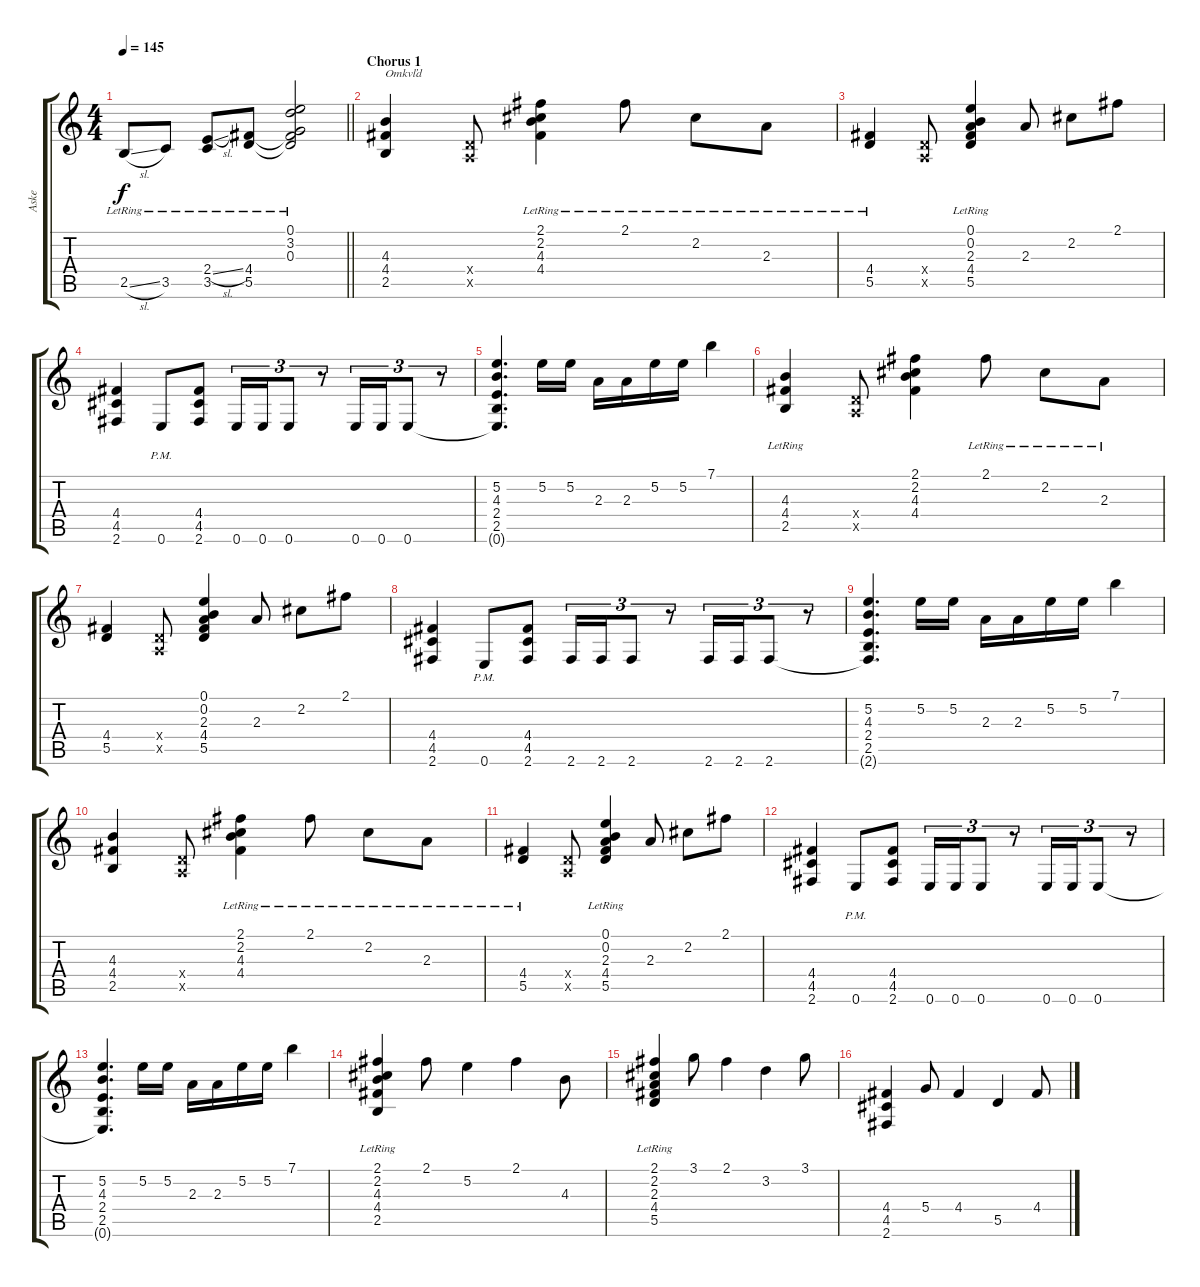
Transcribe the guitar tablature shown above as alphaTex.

\track ("Aske" "Aske") {mute instrument acousticguitarsteel}
\staff {score tabs}
\tuning (E4 B3 G3 D3 A2 E2) {hide}
\ts (4 4)
\tempo 145
\clef g2
\barLineRight lightlight
\ks c
2.5{sl lr}.8{dy f} 3.5{lr}.8 (2.4{sl lr} 3.5).8 (4.4{lr} 5.5{lr}).8 (0.1 3.2{lr} 0.3{lr} 4.4{t} 5.5{t}).2 |
\section ("" "Chorus 1")
(4.3 4.4 2.5).4{txt "Omkvľd" instrument distortionguitar} (0.4{x} 0.5{x}).8 (2.1 2.2 4.3 4.4{lr}).4 2.1{lr}.8 2.2{lr}.8 2.3{lr}.8 |
(4.4 5.5{lr}).4 (0.4{x} 0.5{x}).8 (0.1{lr} 0.2{lr} 2.3{lr} 4.4{lr} 5.5{lr}).4 2.3.8 2.2.8 2.1.8 |
(4.4 4.5 2.6).4 0.6{pm}.8 (4.4 4.5 2.6).8 0.6.16{tu (3 2)} 0.6.16{tu (3 2)} 0.6.8{tu (3 2)} r.8{tu (3 2)} 0.6.16{tu (3 2)} 0.6.16{tu (3 2)} 0.6.8{tu (3 2)} r.8{tu (3 2)} |
(5.2 4.3 2.4 2.5 0.6{t}).4{d} 5.2.16 5.2.16 2.3.16 2.3.16 5.2.16 5.2.16 7.1.4 |
(4.3 4.4{lr} 2.5{lr}).4{instrument distortionguitar} (0.4{x} 0.5{x}).8 (2.1 2.2 4.3 4.4).4 2.1{lr}.8 2.2{lr}.8 2.3{lr}.8 |
(4.4 5.5).4 (0.4{x} 0.5{x}).8 (0.1 0.2 2.3 4.4 5.5).4 2.3.8 2.2.8 2.1.8 |
(4.4 4.5 2.6).4 0.6{pm}.8 (4.4 4.5 2.6).8 2.6.16{tu (3 2)} 2.6.16{tu (3 2)} 2.6.8{tu (3 2)} r.8{tu (3 2)} 2.6.16{tu (3 2)} 2.6.16{tu (3 2)} 2.6.8{tu (3 2)} r.8{tu (3 2)} |
(5.2 4.3 2.4 2.5 2.6{t}).4{d} 5.2.16 5.2.16 2.3.16 2.3.16 5.2.16 5.2.16 7.1.4 |
(4.3 4.4 2.5).4{instrument distortionguitar} (0.4{x} 0.5{x}).8 (2.1 2.2 4.3 4.4{lr}).4 2.1{lr}.8 2.2{lr}.8 2.3{lr}.8 |
(4.4 5.5{lr}).4 (0.4{x} 0.5{x}).8 (0.1{lr} 0.2{lr} 2.3{lr} 4.4{lr} 5.5{lr}).4 2.3.8 2.2.8 2.1.8 |
(4.4 4.5 2.6).4 0.6{pm}.8 (4.4 4.5 2.6).8 0.6.16{tu (3 2)} 0.6.16{tu (3 2)} 0.6.8{tu (3 2)} r.8{tu (3 2)} 0.6.16{tu (3 2)} 0.6.16{tu (3 2)} 0.6.8{tu (3 2)} r.8{tu (3 2)} |
(5.2 4.3 2.4 2.5 0.6{t}).4{d} 5.2.16 5.2.16 2.3.16 2.3.16 5.2.16 5.2.16 7.1.4 |
(2.1 2.2{lr} 4.3 4.4 2.5).4{instrument distortionguitar} 2.1.8 5.2.4 2.1.4 4.3.8 |
(2.1{lr} 2.2{lr} 2.3{lr} 4.4{lr} 5.5{lr}).4 3.1.8 2.1.4 3.2.4 3.1.8 |
(4.4 4.5 2.6).4 5.4.8 4.4.4 5.5.4 4.4.8
